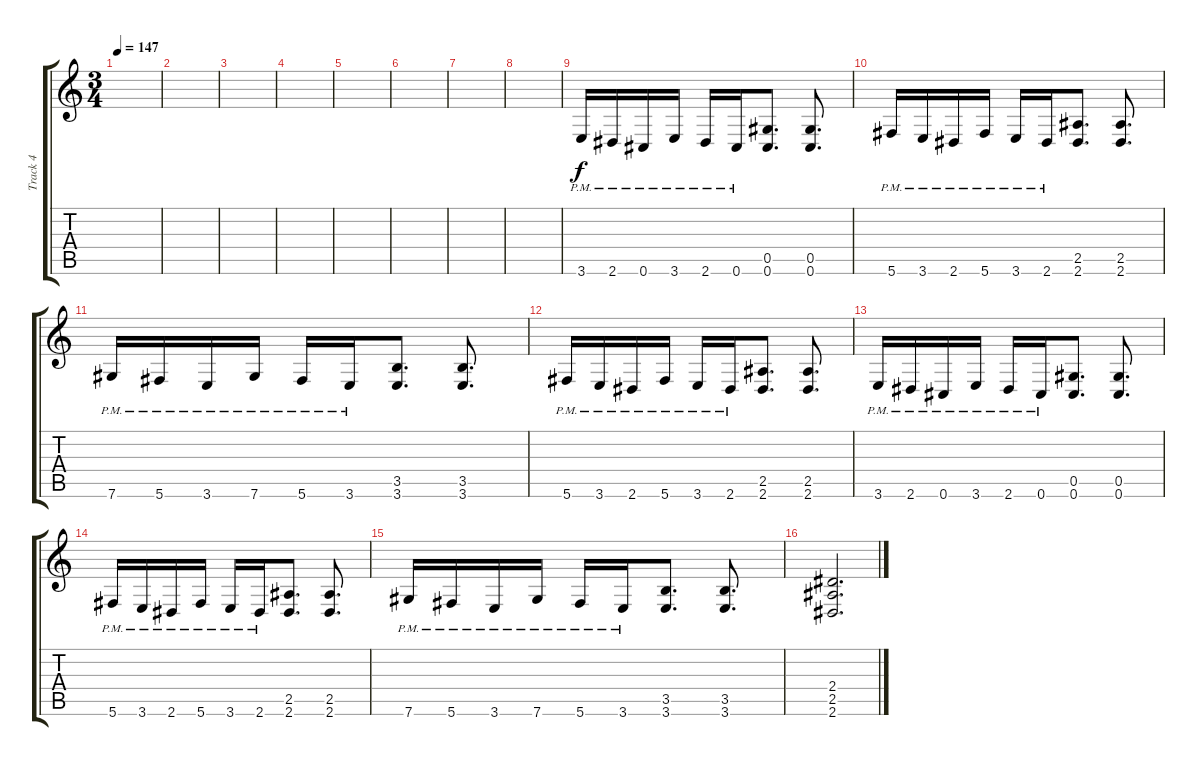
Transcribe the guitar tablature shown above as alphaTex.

\track ("Track 4" "Track 4") {instrument distortionguitar}
\staff {score tabs}
\tuning (Eb4 Bb3 Gb3 Db3 Ab2 Db2) {hide}
\ts (3 4)
\tempo 147
\clef g2
\ks c
|
|
|
|
|
|
|
|
3.6{pm}.16 2.6{pm}.16 0.6{pm}.16 3.6{pm}.16 2.6{pm}.16 0.6{pm}.16 (0.5 0.6).8{d} (0.5 0.6).8{d} |
5.6{pm}.16 3.6{pm}.16 2.6{pm}.16 5.6{pm}.16 3.6{pm}.16 2.6{pm}.16 (2.5 2.6).8{d} (2.5 2.6).8{d} |
7.6{pm}.16 5.6{pm}.16 3.6{pm}.16 7.6{pm}.16 5.6{pm}.16 3.6{pm}.16 (3.5 3.6).8{d} (3.5 3.6).8{d} |
5.6{pm}.16 3.6{pm}.16 2.6{pm}.16 5.6{pm}.16 3.6{pm}.16 2.6{pm}.16 (2.5 2.6).8{d} (2.5 2.6).8{d} |
3.6{pm}.16 2.6{pm}.16 0.6{pm}.16 3.6{pm}.16 2.6{pm}.16 0.6{pm}.16 (0.5 0.6).8{d} (0.5 0.6).8{d} |
5.6{pm}.16 3.6{pm}.16 2.6{pm}.16 5.6{pm}.16 3.6{pm}.16 2.6{pm}.16 (2.5 2.6).8{d} (2.5 2.6).8{d} |
7.6{pm}.16 5.6{pm}.16 3.6{pm}.16 7.6{pm}.16 5.6{pm}.16 3.6{pm}.16 (3.5 3.6).8{d} (3.5 3.6).8{d} |
(2.4 2.5 2.6).2{d}
